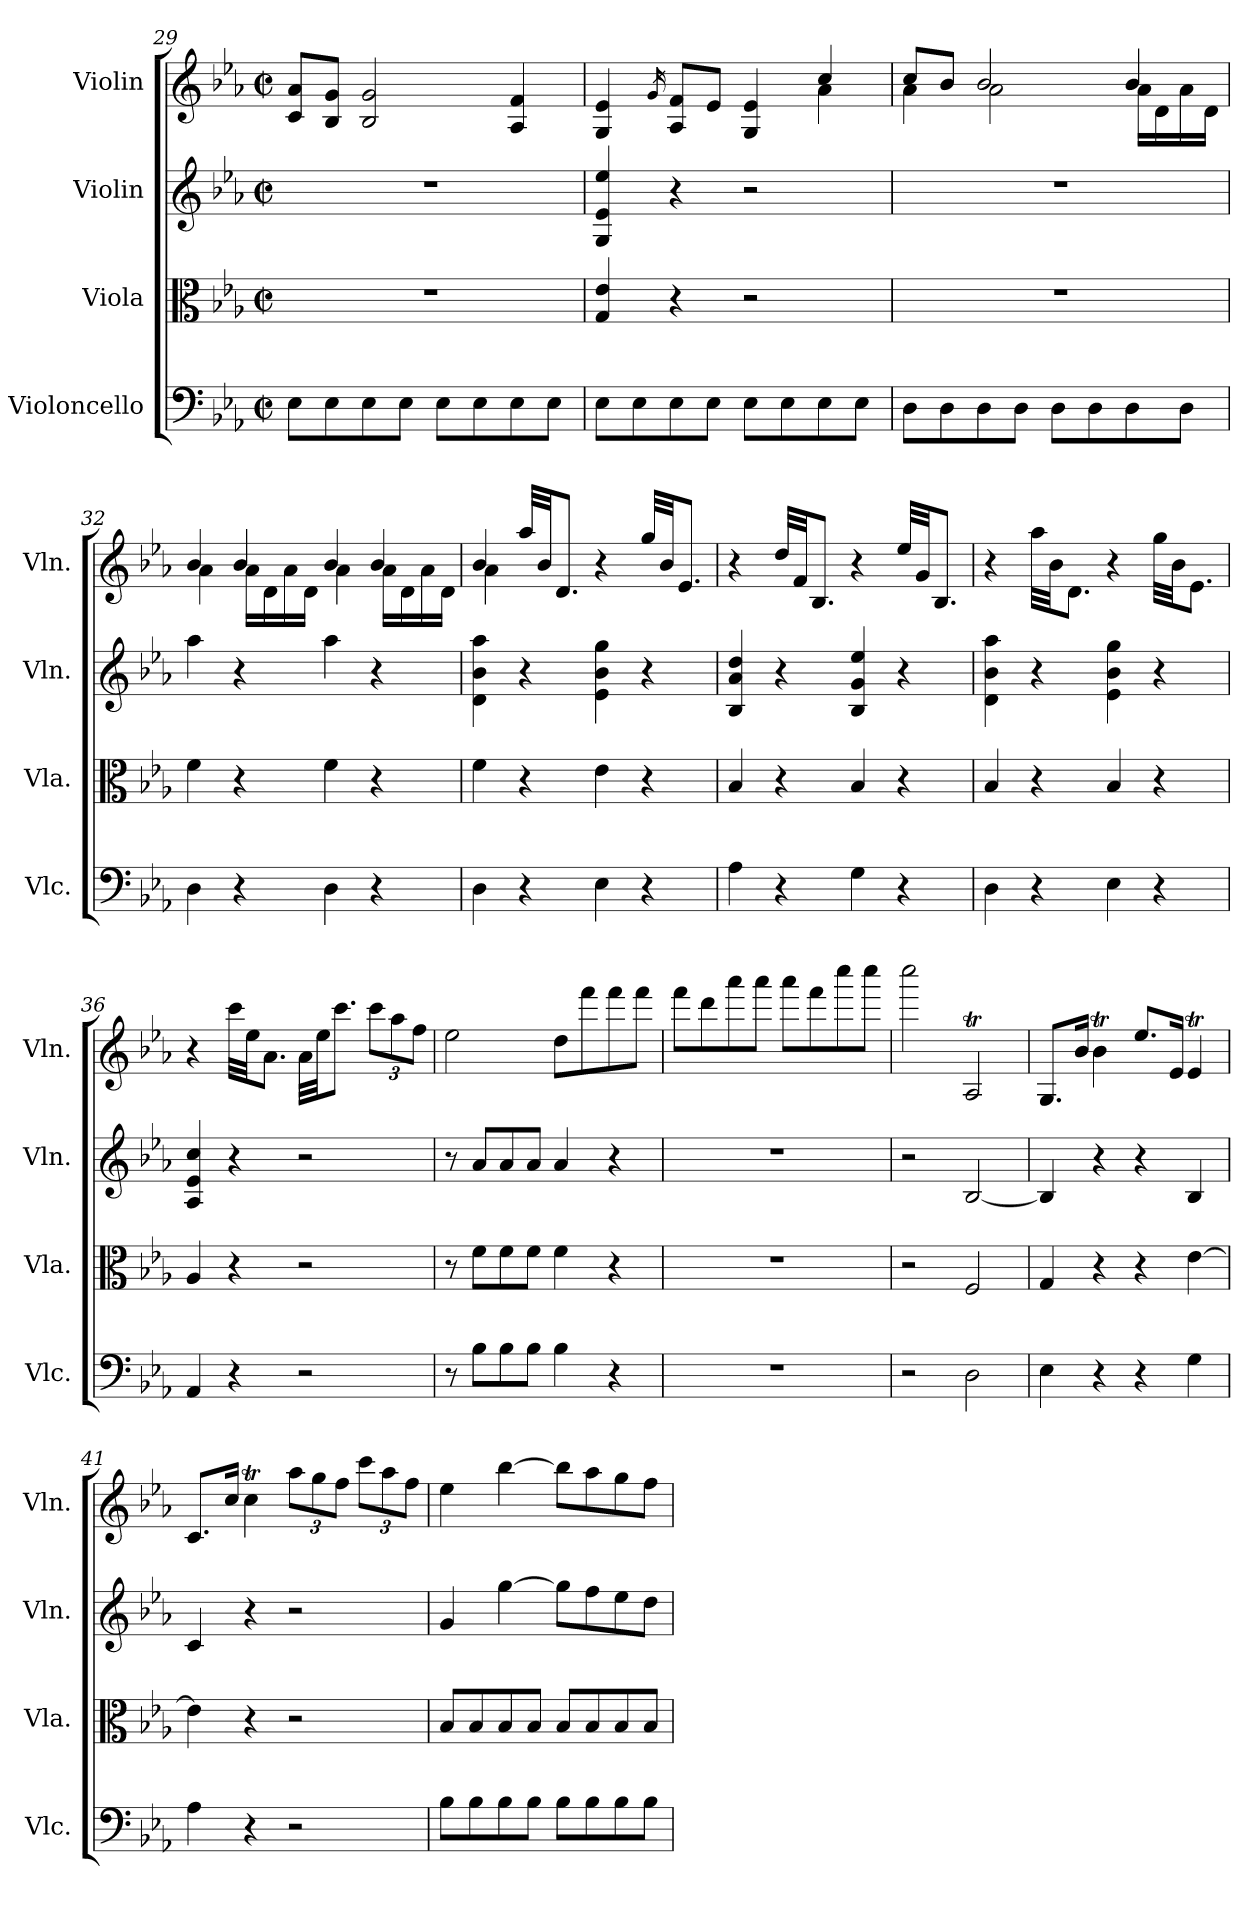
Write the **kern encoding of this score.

**kern	**kern	**kern	**kern
*part4	*part3	*part2	*part1
*staff4	*staff3	*staff2	*staff1
*I"Violoncello	*I"Viola	*I"Violin	*I"Violin
*I'Vlc.	*I'Vla.	*I'Vln.	*I'Vln.
*clefF4	*clefC3	*clefG2	*clefG2
*k[b-e-a-]	*k[b-e-a-]	*k[b-e-a-]	*k[b-e-a-]
*E-:	*E-:	*E-:	*E-:
*M4/4	*M4/4	*M4/4	*M4/4
*met(c|)	*met(c|)	*met(c|)	*met(c|)
=29	=29	=29	=29
8E-\L	1r	1r	8c/ 8a-/L
8E-\	.	.	8B-/ 8g/J
8E-\	.	.	2B-/ 2g/
8E-\J	.	.	.
8E-\L	.	.	.
8E-\	.	.	.
8E-\	.	.	4A-/ 4f/
8E-\J	.	.	.
=30	=30	=30	=30
*	*	*	*^
8E-\L	4G/ 4e-/	4G/ 4e-/ 4ee-/	4G/ 4e-/	2.ryy
8E-\	.	.	.	.
.	.	.	16qg/	.
8E-\	4r	4r	8A-/ 8f/L	.
8E-\J	.	.	8e-/J	.
8E-\L	2r	2r	4G/ 4e-/	.
8E-\	.	.	.	.
8E-\	.	.	4cc/	4a-\
8E-\J	.	.	.	.
=31	=31	=31	=31	=31
8D\L	1r	1r	8cc/L	4a-\
8D\	.	.	8b-/J	.
8D\	.	.	2b-/	2a-\
8D\J	.	.	.	.
8D\L	.	.	.	.
8D\	.	.	.	.
8D\	.	.	4b-/	16a-\LL
.	.	.	.	16d\
8D\J	.	.	.	16a-\
.	.	.	.	16d\JJ
=32	=32	=32	=32	=32
4D\	4f\	4aa-\	4b-/	4a-\
4r	4r	4r	4b-/	16a-\LL
.	.	.	.	16d\
.	.	.	.	16a-\
.	.	.	.	16d\JJ
4D\	4f\	4aa-\	4b-/	4a-\
4r	4r	4r	4b-/	16a-\LL
.	.	.	.	16d\
.	.	.	.	16a-\
.	.	.	.	16d\JJ
=33	=33	=33	=33	=33
4D\	4f\	4d\ 4b-\ 4aa-\	4b-/	4a-\
4r	4r	4r	32aa-/LLL	2.ryy
.	.	.	32b-/JJ	.
.	.	.	8.d/J	.
4E-\	4e-\	4e-\ 4b-\ 4gg\	4r	.
4r	4r	4r	32gg/LLL	.
.	.	.	32b-/JJ	.
.	.	.	8.e-/J	.
*	*	*	*v	*v
=34	=34	=34	=34
4A-\	4B-/	4B-/ 4a-/ 4dd/	4r
4r	4r	4r	32dd/LLL
.	.	.	32f/JJ
.	.	.	8.B-/J
4G\	4B-/	4B-/ 4g/ 4ee-/	4r
4r	4r	4r	32ee-/LLL
.	.	.	32g/JJ
.	.	.	8.B-/J
=35	=35	=35	=35
4D\	4B-/	4d\ 4b-\ 4aa-\	4r
4r	4r	4r	32aa-\LLL
.	.	.	32b-\JJ
.	.	.	8.d\J
4E-\	4B-/	4e-\ 4b-\ 4gg\	4r
4r	4r	4r	32gg\LLL
.	.	.	32b-\JJ
.	.	.	8.e-\J
=36	=36	=36	=36
4AA-/	4A-/	4A-/ 4e-/ 4cc/	4r
4r	4r	4r	32ccc\LLL
.	.	.	32ee-\JJ
.	.	.	8.a-\J
2r	2r	2r	32a-\LLL
.	.	.	32ee-\JJ
.	.	.	8.ccc\J
*	*	*	*Xbrackettup
.	.	.	12ccc\L
.	.	.	12aa-\
.	.	.	12ff\J
=37	=37	=37	=37
8r	8r	8r	2ee-\
8B-\L	8f\L	8a-/L	.
8B-\	8f\	8a-/	.
8B-\J	8f\J	8a-/J	.
4B-\	4f\	4a-/	8dd\L
.	.	.	8fff\
4r	4r	4r	8fff\
.	.	.	8fff\J
=38	=38	=38	=38
1r	1r	1r	8fff\L
.	.	.	8ddd\
.	.	.	8aaa-\
.	.	.	8aaa-\J
.	.	.	8aaa-\L
.	.	.	8fff\
.	.	.	8cccc\
.	.	.	8cccc\J
=39	=39	=39	=39
2r	2r	2r	2cccc\
2D\	2F/	[2B-/	2A-T/
=40	=40	=40	=40
4E-\	4G/	4B-/]	8.G/L
.	.	.	16b-/Jk
4r	4r	4r	4b-T\
4r	4r	4r	8.ee-/L
.	.	.	16e-/Jk
4G\	[4e-\	4B-/	4e-T/
=41	=41	=41	=41
4A-\	4e-\]	4c/	8.c/L
.	.	.	16cc/Jk
4r	4r	4r	4ccT\
2r	2r	2r	12aa-\L
.	.	.	12gg\
.	.	.	12ff\J
.	.	.	12ccc\L
.	.	.	12aa-\
.	.	.	12ff\J
=42	=42	=42	=42
8B-\L	8B-/L	4g/	4ee-\
8B-\	8B-/	.	.
8B-\	8B-/	[4gg\	[4bb-\
8B-\J	8B-/J	.	.
8B-\L	8B-/L	8gg\L]	8bb-\L]
8B-\	8B-/	8ff\	8aa-\
8B-\	8B-/	8ee-\	8gg\
8B-\J	8B-/J	8dd\J	8ff\J
=	=	=	=
*-	*-	*-	*-
